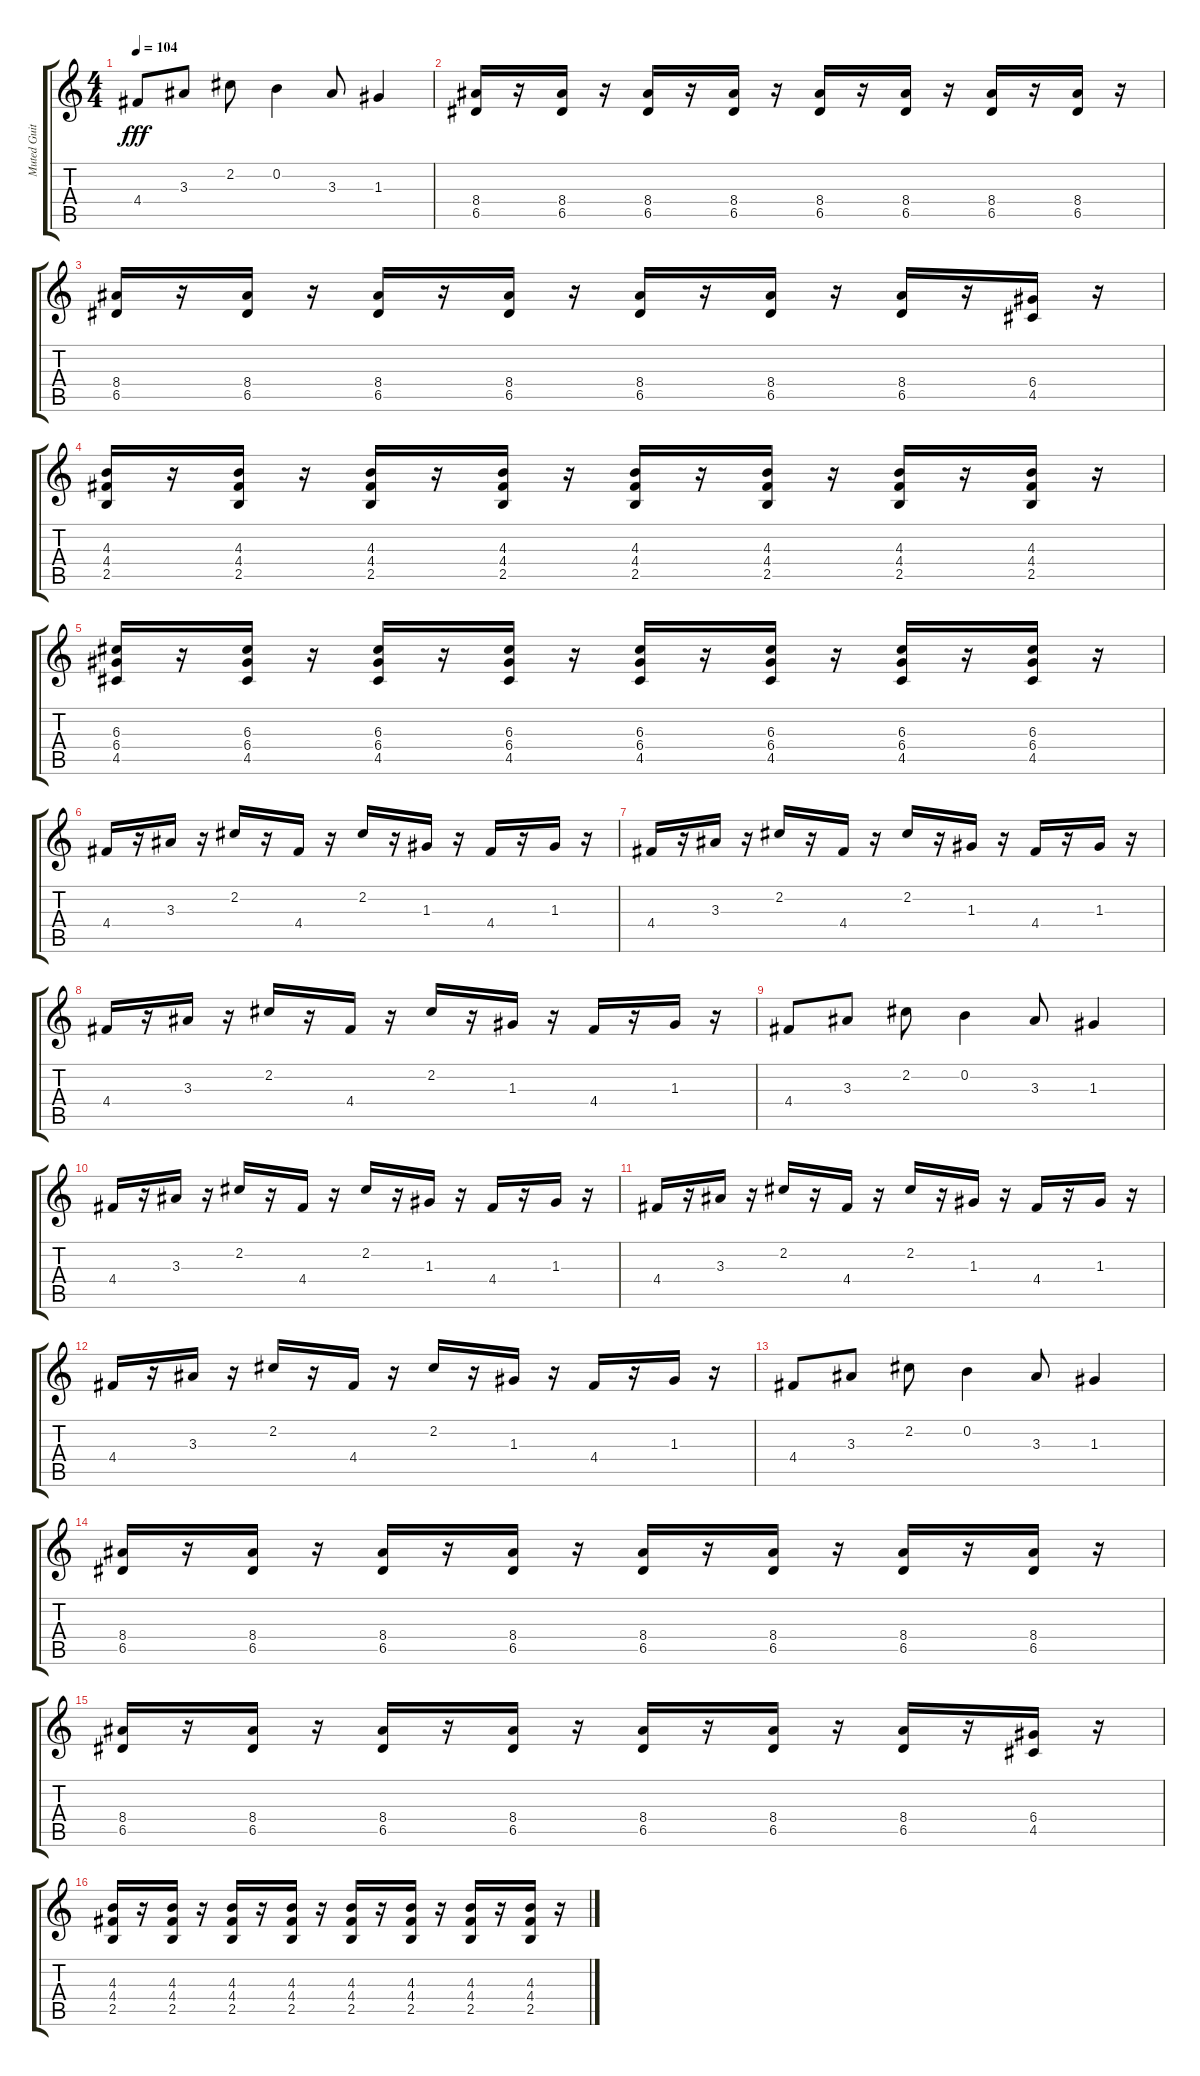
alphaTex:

\track ("Muted Guitar" "Muted Guit") {instrument electricguitarmuted}
\staff {score tabs}
\tuning (E4 B3 G3 D3 A2 E2) {hide}
\ts (4 4)
\tempo 104
\clef g2
\ks c
4.4.8{dy fff} 3.3.8 2.2.8 0.2.4 3.3.8 1.3.4 |
(8.4 6.5).16{volume 12} r.16 (8.4 6.5).16 r.16 (8.4 6.5).16 r.16 (8.4 6.5).16 r.16 (8.4 6.5).16 r.16 (8.4 6.5).16 r.16 (8.4 6.5).16 r.16 (8.4 6.5).16 r.16 |
(8.4 6.5).16 r.16 (8.4 6.5).16 r.16 (8.4 6.5).16 r.16 (8.4 6.5).16 r.16 (8.4 6.5).16 r.16 (8.4 6.5).16 r.16 (8.4 6.5).16 r.16 (6.4 4.5).16 r.16 |
(4.3 4.4 2.5).16 r.16 (4.3 4.4 2.5).16 r.16 (4.3 4.4 2.5).16 r.16 (4.3 4.4 2.5).16 r.16 (4.3 4.4 2.5).16 r.16 (4.3 4.4 2.5).16 r.16 (4.3 4.4 2.5).16 r.16 (4.3 4.4 2.5).16 r.16 |
(6.3 6.4 4.5).16 r.16 (6.3 6.4 4.5).16 r.16 (6.3 6.4 4.5).16 r.16 (6.3 6.4 4.5).16 r.16 (6.3 6.4 4.5).16 r.16 (6.3 6.4 4.5).16 r.16 (6.3 6.4 4.5).16 r.16 (6.3 6.4 4.5).16 r.16 |
4.4.16 r.16 3.3.16 r.16 2.2.16 r.16 4.4.16 r.16 2.2.16 r.16 1.3.16 r.16 4.4.16 r.16 1.3.16 r.16 |
4.4.16 r.16 3.3.16 r.16 2.2.16 r.16 4.4.16 r.16 2.2.16 r.16 1.3.16 r.16 4.4.16 r.16 1.3.16 r.16 |
4.4.16 r.16 3.3.16 r.16 2.2.16 r.16 4.4.16 r.16 2.2.16 r.16 1.3.16 r.16 4.4.16 r.16 1.3.16 r.16 |
4.4.8 3.3.8 2.2.8 0.2.4 3.3.8 1.3.4 |
4.4.16 r.16 3.3.16 r.16 2.2.16 r.16 4.4.16 r.16 2.2.16 r.16 1.3.16 r.16 4.4.16 r.16 1.3.16 r.16 |
4.4.16 r.16 3.3.16 r.16 2.2.16 r.16 4.4.16 r.16 2.2.16 r.16 1.3.16 r.16 4.4.16 r.16 1.3.16 r.16 |
4.4.16 r.16 3.3.16 r.16 2.2.16 r.16 4.4.16 r.16 2.2.16 r.16 1.3.16 r.16 4.4.16 r.16 1.3.16 r.16 |
4.4.8 3.3.8 2.2.8 0.2.4 3.3.8 1.3.4 |
(8.4 6.5).16 r.16 (8.4 6.5).16 r.16 (8.4 6.5).16 r.16 (8.4 6.5).16 r.16 (8.4 6.5).16 r.16 (8.4 6.5).16 r.16 (8.4 6.5).16 r.16 (8.4 6.5).16 r.16 |
(8.4 6.5).16 r.16 (8.4 6.5).16 r.16 (8.4 6.5).16 r.16 (8.4 6.5).16 r.16 (8.4 6.5).16 r.16 (8.4 6.5).16 r.16 (8.4 6.5).16 r.16 (6.4 4.5).16 r.16 |
(4.3 4.4 2.5).16 r.16 (4.3 4.4 2.5).16 r.16 (4.3 4.4 2.5).16 r.16 (4.3 4.4 2.5).16 r.16 (4.3 4.4 2.5).16 r.16 (4.3 4.4 2.5).16 r.16 (4.3 4.4 2.5).16 r.16 (4.3 4.4 2.5).16 r.16
